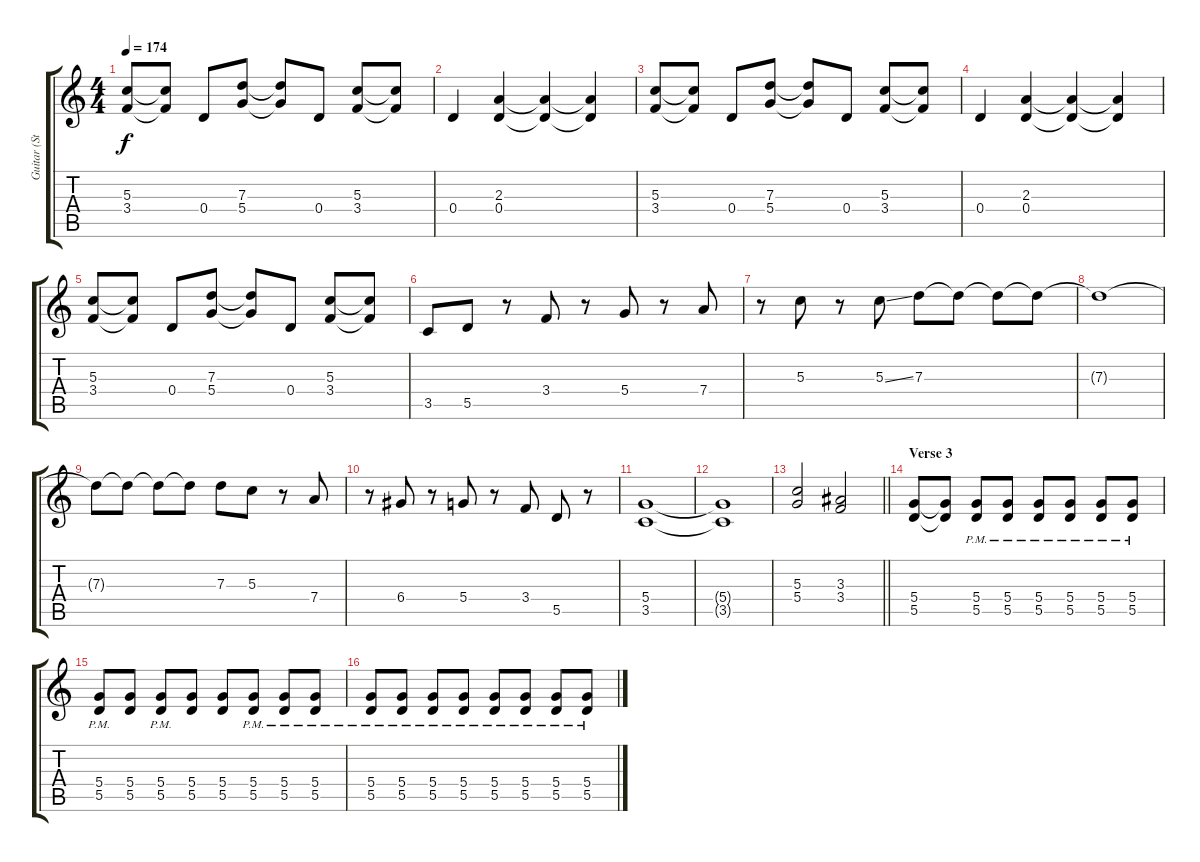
\track ("Guitar (Steve Morse)" "Guitar (St") {instrument overdrivenguitar}
\staff {score tabs}
\tuning (E4 B3 G3 D3 A2 E2) {hide}
\ts (4 4)
\tempo 174
\clef g2
\ks c
(5.3 3.4).8{dy f} (5.3{t} 3.4{t}).8 0.4.8 (7.3 5.4).8 (7.3{t} 5.4{t}).8 0.4.8 (5.3 3.4).8 (5.3{t} 3.4{t}).8 |
0.4.4{volume 16} (2.3 0.4).4 (2.3{t} 0.4{t}).4 (2.3{t} 0.4{t}).4 |
(5.3 3.4).8 (5.3{t} 3.4{t}).8 0.4.8 (7.3 5.4).8 (7.3{t} 5.4{t}).8 0.4.8 (5.3 3.4).8 (5.3{t} 3.4{t}).8 |
0.4.4 (2.3 0.4).4 (2.3{t} 0.4{t}).4 (2.3{t} 0.4{t}).4 |
(5.3 3.4).8 (5.3{t} 3.4{t}).8 0.4.8 (7.3 5.4).8 (7.3{t} 5.4{t}).8 0.4.8 (5.3 3.4).8 (5.3{t} 3.4{t}).8 |
3.5.8 5.5.8 r.8 3.4.8 r.8 5.4.8 r.8 7.4.8 |
r.8 5.3.8 r.8 5.3{ss}.8 7.3.8 7.3{t}.8 7.3{t}.8 7.3{t}.8 |
7.3{t}.1 |
7.3{t}.8 7.3{t}.8 7.3{t}.8 7.3{t}.8 7.3.8 5.3.8 r.8 7.4.8 |
r.8 6.4.8 r.8 5.4.8 r.8 3.4.8 5.5.8 r.8 |
(5.4 3.5).1 |
(5.4{t} 3.5{t}).1 |
\barLineRight lightlight
(5.3 5.4).2 (3.3 3.4).2 |
\section ("" "Verse 3")
(5.4 5.5).8 (5.4{t} 5.5{t}).8 (5.4{pm} 5.5{pm}).8 (5.4{pm} 5.5{pm}).8 (5.4{pm} 5.5{pm}).8 (5.4{pm} 5.5{pm}).8 (5.4{pm} 5.5{pm}).8 (5.4{pm} 5.5{pm}).8 |
(5.4{pm} 5.5{pm}).8 (5.4 5.5).8 (5.4{pm} 5.5{pm}).8 (5.4 5.5).8 (5.4 5.5).8 (5.4{pm} 5.5{pm}).8 (5.4{pm} 5.5{pm}).8 (5.4{pm} 5.5{pm}).8 |
(5.4{pm} 5.5{pm}).8 (5.4{pm} 5.5{pm}).8 (5.4{pm} 5.5{pm}).8 (5.4{pm} 5.5{pm}).8 (5.4{pm} 5.5{pm}).8 (5.4{pm} 5.5{pm}).8 (5.4{pm} 5.5{pm}).8 (5.4{pm} 5.5{pm}).8
